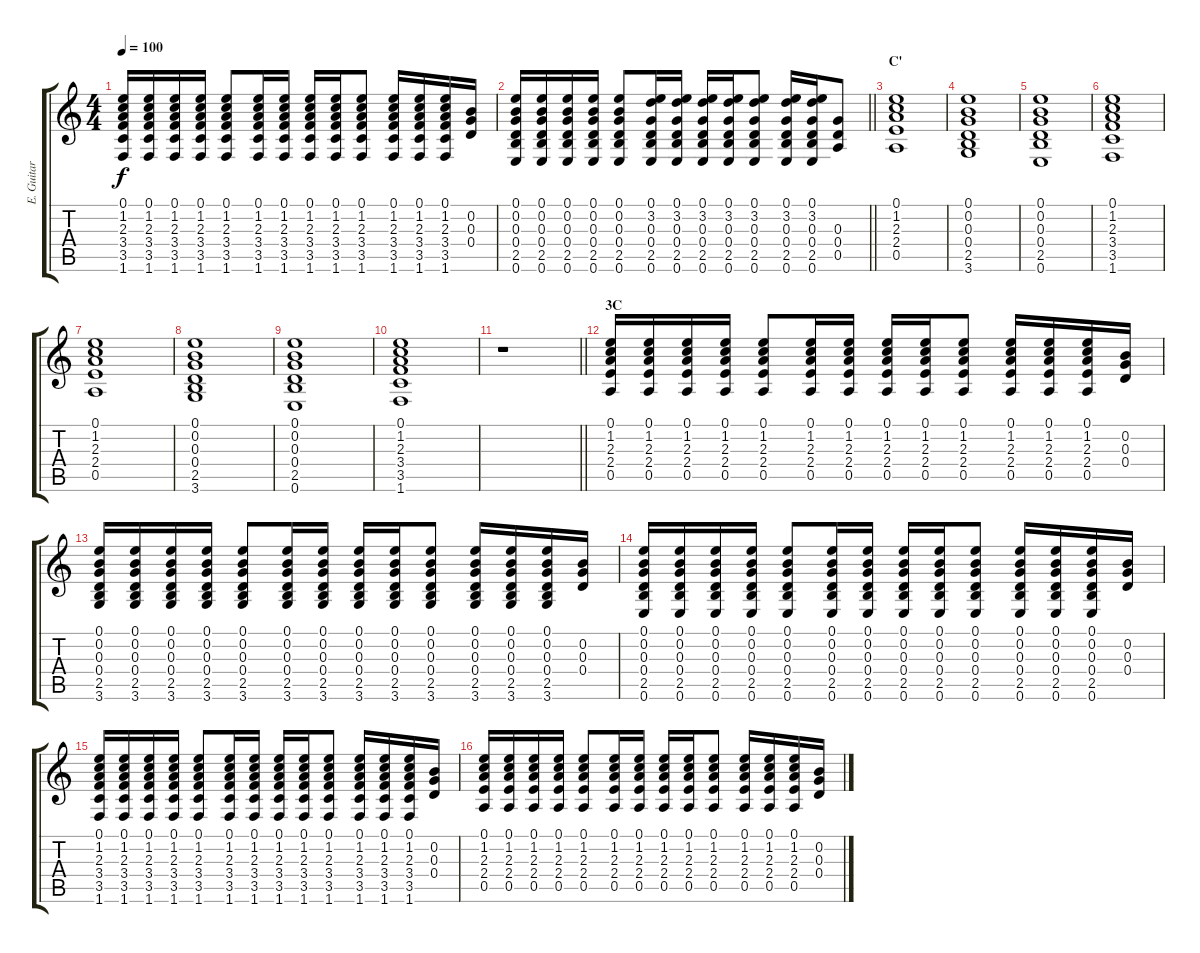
\track ("E. Guitar II" "E. Guitar ") {instrument electricguitarclean}
\staff {score tabs}
\tuning (E4 B3 G3 D3 A2 E2) {hide}
\ts (4 4)
\tempo 100
\clef g2
\ks c
(0.1 1.2 2.3 3.4 3.5 1.6).16{dy f} (0.1 1.2 2.3 3.4 3.5 1.6).16 (0.1 1.2 2.3 3.4 3.5 1.6).16 (0.1 1.2 2.3 3.4 3.5 1.6).16 (0.1 1.2 2.3 3.4 3.5 1.6).8 (0.1 1.2 2.3 3.4 3.5 1.6).16 (0.1 1.2 2.3 3.4 3.5 1.6).16 (0.1 1.2 2.3 3.4 3.5 1.6).16 (0.1 1.2 2.3 3.4 3.5 1.6).16 (0.1 1.2 2.3 3.4 3.5 1.6).8 (0.1 1.2 2.3 3.4 3.5 1.6).16 (0.1 1.2 2.3 3.4 3.5 1.6).16 (0.1 1.2 2.3 3.4 3.5 1.6).16 (0.2 0.3 0.4).16 |
\barLineRight lightlight
(0.1 0.2 0.3 0.4 2.5 0.6).16 (0.1 0.2 0.3 0.4 2.5 0.6).16 (0.1 0.2 0.3 0.4 2.5 0.6).16 (0.1 0.2 0.3 0.4 2.5 0.6).16 (0.1 0.2 0.3 0.4 2.5 0.6).8 (0.1 3.2 0.3 0.4 2.5 0.6).16 (0.1 3.2 0.3 0.4 2.5 0.6).16 (0.1 3.2 0.3 0.4 2.5 0.6).16 (0.1 3.2 0.3 0.4 2.5 0.6).16 (0.1 3.2 0.3 0.4 2.5 0.6).8 (0.1 3.2 0.3 0.4 2.5 0.6).16 (0.1 3.2 0.3 0.4 2.5 0.6).16 (0.3 0.4 0.5).8 |
\section ("" "C'")
(0.1 1.2 2.3 2.4 0.5).1 |
(0.1 0.2 0.3 0.4 2.5 3.6).1 |
(0.1 0.2 0.3 0.4 2.5 0.6).1 |
(0.1 1.2 2.3 3.4 3.5 1.6).1 |
(0.1 1.2 2.3 2.4 0.5).1 |
(0.1 0.2 0.3 0.4 2.5 3.6).1 |
(0.1 0.2 0.3 0.4 2.5 0.6).1 |
(0.1 1.2 2.3 3.4 3.5 1.6).1 |
\barLineRight lightlight
r.1 |
\section ("" "3C")
(0.1 1.2 2.3 2.4 0.5).16 (0.1 1.2 2.3 2.4 0.5).16 (0.1 1.2 2.3 2.4 0.5).16 (0.1 1.2 2.3 2.4 0.5).16 (0.1 1.2 2.3 2.4 0.5).8 (0.1 1.2 2.3 2.4 0.5).16 (0.1 1.2 2.3 2.4 0.5).16 (0.1 1.2 2.3 2.4 0.5).16 (0.1 1.2 2.3 2.4 0.5).16 (0.1 1.2 2.3 2.4 0.5).8 (0.1 1.2 2.3 2.4 0.5).16 (0.1 1.2 2.3 2.4 0.5).16 (0.1 1.2 2.3 2.4 0.5).16 (0.2 0.3 0.4).16 |
(0.1 0.2 0.3 0.4 2.5 3.6).16 (0.1 0.2 0.3 0.4 2.5 3.6).16 (0.1 0.2 0.3 0.4 2.5 3.6).16 (0.1 0.2 0.3 0.4 2.5 3.6).16 (0.1 0.2 0.3 0.4 2.5 3.6).8 (0.1 0.2 0.3 0.4 2.5 3.6).16 (0.1 0.2 0.3 0.4 2.5 3.6).16 (0.1 0.2 0.3 0.4 2.5 3.6).16 (0.1 0.2 0.3 0.4 2.5 3.6).16 (0.1 0.2 0.3 0.4 2.5 3.6).8 (0.1 0.2 0.3 0.4 2.5 3.6).16 (0.1 0.2 0.3 0.4 2.5 3.6).16 (0.1 0.2 0.3 0.4 2.5 3.6).16 (0.2 0.3 0.4).16 |
(0.1 0.2 0.3 0.4 2.5 0.6).16 (0.1 0.2 0.3 0.4 2.5 0.6).16 (0.1 0.2 0.3 0.4 2.5 0.6).16 (0.1 0.2 0.3 0.4 2.5 0.6).16 (0.1 0.2 0.3 0.4 2.5 0.6).8 (0.1 0.2 0.3 0.4 2.5 0.6).16 (0.1 0.2 0.3 0.4 2.5 0.6).16 (0.1 0.2 0.3 0.4 2.5 0.6).16 (0.1 0.2 0.3 0.4 2.5 0.6).16 (0.1 0.2 0.3 0.4 2.5 0.6).8 (0.1 0.2 0.3 0.4 2.5 0.6).16 (0.1 0.2 0.3 0.4 2.5 0.6).16 (0.1 0.2 0.3 0.4 2.5 0.6).16 (0.2 0.3 0.4).16 |
(0.1 1.2 2.3 3.4 3.5 1.6).16 (0.1 1.2 2.3 3.4 3.5 1.6).16 (0.1 1.2 2.3 3.4 3.5 1.6).16 (0.1 1.2 2.3 3.4 3.5 1.6).16 (0.1 1.2 2.3 3.4 3.5 1.6).8 (0.1 1.2 2.3 3.4 3.5 1.6).16 (0.1 1.2 2.3 3.4 3.5 1.6).16 (0.1 1.2 2.3 3.4 3.5 1.6).16 (0.1 1.2 2.3 3.4 3.5 1.6).16 (0.1 1.2 2.3 3.4 3.5 1.6).8 (0.1 1.2 2.3 3.4 3.5 1.6).16 (0.1 1.2 2.3 3.4 3.5 1.6).16 (0.1 1.2 2.3 3.4 3.5 1.6).16 (0.2 0.3 0.4).16 |
(0.1 1.2 2.3 2.4 0.5).16 (0.1 1.2 2.3 2.4 0.5).16 (0.1 1.2 2.3 2.4 0.5).16 (0.1 1.2 2.3 2.4 0.5).16 (0.1 1.2 2.3 2.4 0.5).8 (0.1 1.2 2.3 2.4 0.5).16 (0.1 1.2 2.3 2.4 0.5).16 (0.1 1.2 2.3 2.4 0.5).16 (0.1 1.2 2.3 2.4 0.5).16 (0.1 1.2 2.3 2.4 0.5).8 (0.1 1.2 2.3 2.4 0.5).16 (0.1 1.2 2.3 2.4 0.5).16 (0.1 1.2 2.3 2.4 0.5).16 (0.2 0.3 0.4).16
